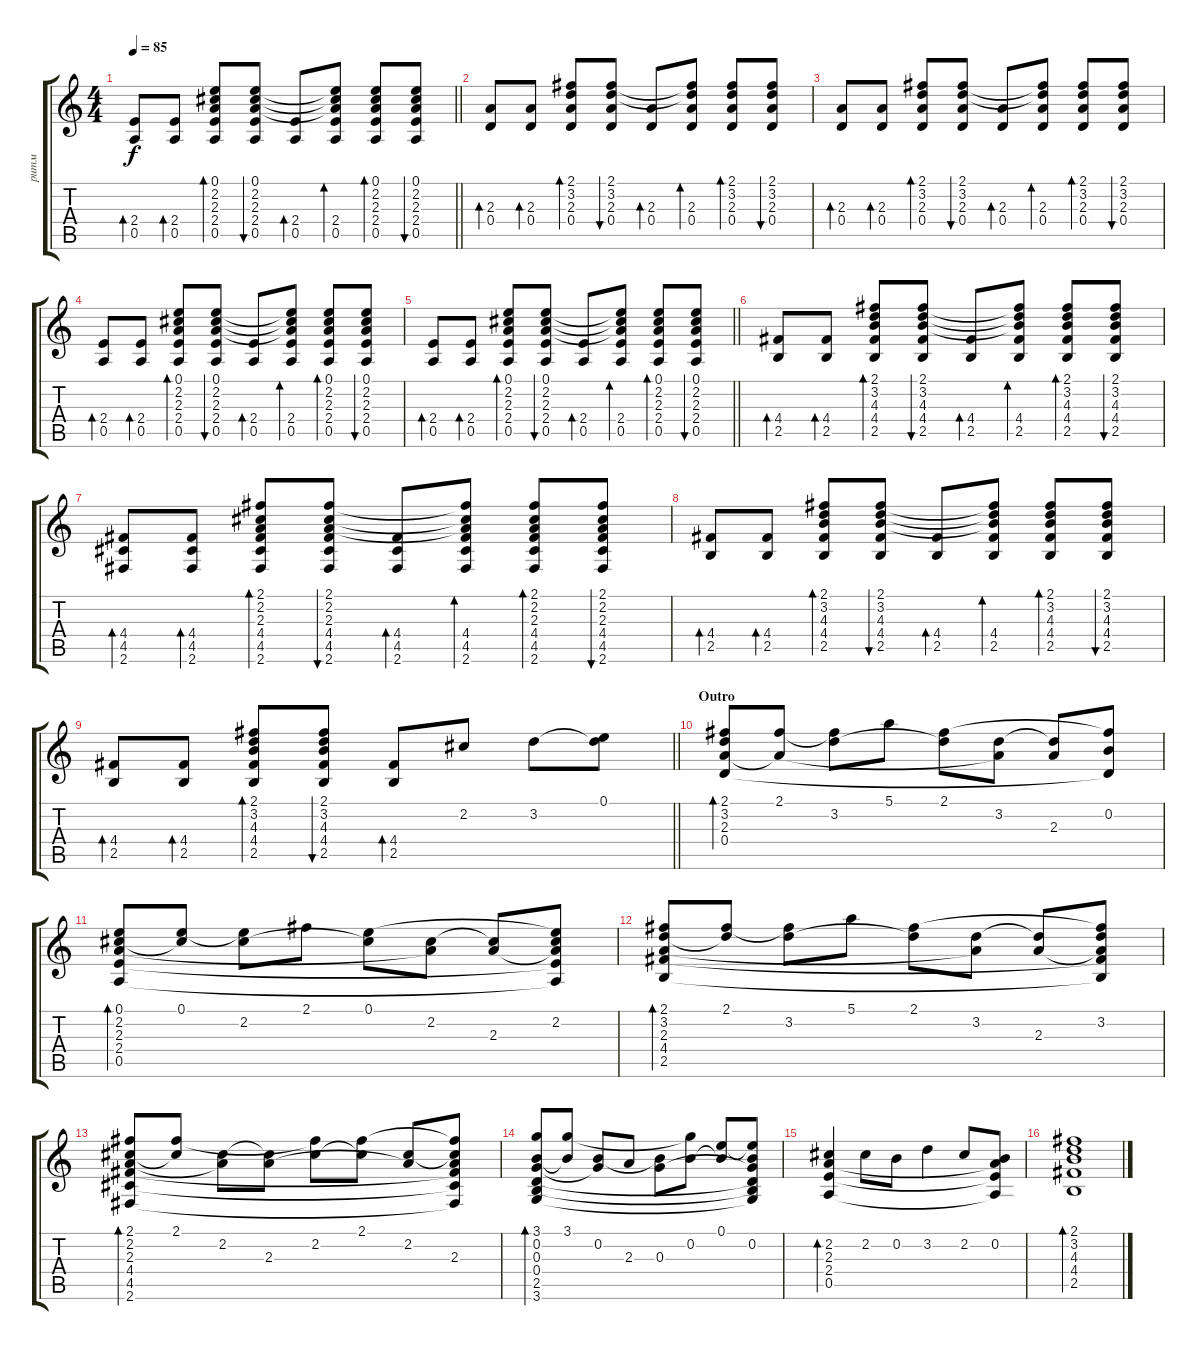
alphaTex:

\track ("ритм" "ритм") {instrument electricguitarjazz}
\staff {score tabs}
\tuning (E4 B3 G3 D3 A2 E2) {hide}
\ts (4 4)
\tempo 85
\clef g2
\barLineRight lightlight
\ks c
(2.4 0.5).8{bd 60 dy f} (2.4 0.5).8{bd 60} (0.1 2.2 2.3 2.4 0.5).8{bd 60} (0.1 2.2 2.3 2.4 0.5).8{bu 60} (2.4 0.5).8{bd 60} (0.1{t} 2.2{t} 2.3{t} 2.4 0.5).8{bd 60} (0.1 2.2 2.3 2.4 0.5).8{bd 60} (0.1 2.2 2.3 2.4 0.5).8{bu 60} |
(2.3 0.4).8{bd 60} (2.3 0.4).8{bd 60} (2.1 3.2 2.3 0.4).8{bd 60} (2.1 3.2 2.3 0.4).8{bu 60} (2.3 0.4).8{bd 60} (2.1{t} 3.2{t} 2.3 0.4).8{bd 60} (2.1 3.2 2.3 0.4).8{bd 60} (2.1 3.2 2.3 0.4).8{bu 60} |
(2.3 0.4).8{bd 60} (2.3 0.4).8{bd 60} (2.1 3.2 2.3 0.4).8{bd 60} (2.1 3.2 2.3 0.4).8{bu 60} (2.3 0.4).8{bd 60} (2.1{t} 3.2{t} 2.3 0.4).8{bd 60} (2.1 3.2 2.3 0.4).8{bd 60} (2.1 3.2 2.3 0.4).8{bu 60} |
(2.4 0.5).8{bd 60} (2.4 0.5).8{bd 60} (0.1 2.2 2.3 2.4 0.5).8{bd 60} (0.1 2.2 2.3 2.4 0.5).8{bu 60} (2.4 0.5).8{bd 60} (0.1{t} 2.2{t} 2.3{t} 2.4 0.5).8{bd 60} (0.1 2.2 2.3 2.4 0.5).8{bd 60} (0.1 2.2 2.3 2.4 0.5).8{bu 60} |
\barLineRight lightlight
(2.4 0.5).8{bd 60} (2.4 0.5).8{bd 60} (0.1 2.2 2.3 2.4 0.5).8{bd 60} (0.1 2.2 2.3 2.4 0.5).8{bu 60} (2.4 0.5).8{bd 60} (0.1{t} 2.2{t} 2.3{t} 2.4 0.5).8{bd 60} (0.1 2.2 2.3 2.4 0.5).8{bd 60} (0.1 2.2 2.3 2.4 0.5).8{bu 60} |
(4.4 2.5).8{bd 60} (4.4 2.5).8{bd 60} (2.1 3.2 4.3 4.4 2.5).8{bd 60} (2.1 3.2 4.3 4.4 2.5).8{bu 60} (4.4 2.5).8{bd 60} (2.1{t} 3.2{t} 4.3{t} 4.4 2.5).8{bd 60} (2.1 3.2 4.3 4.4 2.5).8{bd 60} (2.1 3.2 4.3 4.4 2.5).8{bu 60} |
(4.4 4.5 2.6).8{bd 60} (4.4 4.5 2.6).8{bd 60} (2.1 2.2 2.3 4.4 4.5 2.6).8{bd 60} (2.1 2.2 2.3 4.4 4.5 2.6).8{bu 60} (4.4 4.5 2.6).8{bd 60} (2.1{t} 2.2{t} 2.3{t} 4.4 4.5 2.6).8{bd 60} (2.1 2.2 2.3 4.4 4.5 2.6).8{bd 60} (2.1 2.2 2.3 4.4 4.5 2.6).8{bu 60} |
(4.4 2.5).8{bd 60} (4.4 2.5).8{bd 60} (2.1 3.2 4.3 4.4 2.5).8{bd 60} (2.1 3.2 4.3 4.4 2.5).8{bu 60} (4.4 2.5).8{bd 60} (2.1{t} 3.2{t} 4.3{t} 4.4 2.5).8{bd 60} (2.1 3.2 4.3 4.4 2.5).8{bd 60} (2.1 3.2 4.3 4.4 2.5).8{bu 60} |
\barLineRight lightlight
(4.4 2.5).8{bd 60} (4.4 2.5).8{bd 60} (2.1 3.2 4.3 4.4 2.5).8{bd 60} (2.1 3.2 4.3 4.4 2.5).8{bu 60} (4.4 2.5).8{bd 60} 2.2.8 3.2.8 (0.1 3.2{t}).8 |
\section ("" "Outro")
(2.1 3.2 2.3 0.4).8{bd 60} (2.1 2.3{t}).8 (2.1{t} 3.2).8 5.1.8 (2.1 3.2{t}).8 (3.2 2.3{t}).8 (3.2{t} 2.3).8 (2.1{t} 0.2 0.4{t}).8 |
(0.1 2.2 2.3 2.4 0.5).8{bd 60} (0.1 2.2{t}).8 (0.1{t} 2.2).8 2.1.8 (0.1 2.2{t}).8 (2.2 2.3{t}).8 (2.2{t} 2.3).8 (0.1{t} 2.2 2.3{t} 2.4{t} 0.5{t}).8 |
(2.1 3.2 2.3 4.4 2.5).8{bd 60} (2.1 3.2{t}).8 (2.1{t} 3.2).8 5.1.8 (2.1 3.2{t}).8 (3.2 2.3{t}).8 (3.2{t} 2.3).8 (2.1{t} 3.2 2.3{t} 4.4{t} 2.5{t}).8 |
(2.1 2.2 2.3 4.4 4.5 2.6).8{bd 60} (2.1 2.2{t}).8 (2.2 2.3{t}).8 (2.2{t} 2.3).8 (2.1{t} 2.2).8 (2.1 2.2{t}).8 (2.2 2.3{t}).8 (2.1{t} 2.2{t} 2.3 4.4{t} 4.5{t} 2.6{t}).8 |
(3.1 0.2 0.3 0.4 2.5 3.6).8{bd 60} (3.1 0.2{t}).8 (0.2 0.3{t}).8 2.3.8 (0.2{t} 0.3).8 (3.1{t} 0.2).8 (0.1 0.2{t}).8 (0.1{t} 0.2 0.3{t} 0.4{t} 2.5{t} 3.6{t}).8 |
(2.2 2.3 2.4 0.5).4{bd 60} 2.2.8 0.2.8 3.2.4 2.2.8 (0.2 2.3{t} 2.4{t} 0.5{t}).8 |
(2.1 3.2 4.3 4.4 2.5).1{bd 120}
